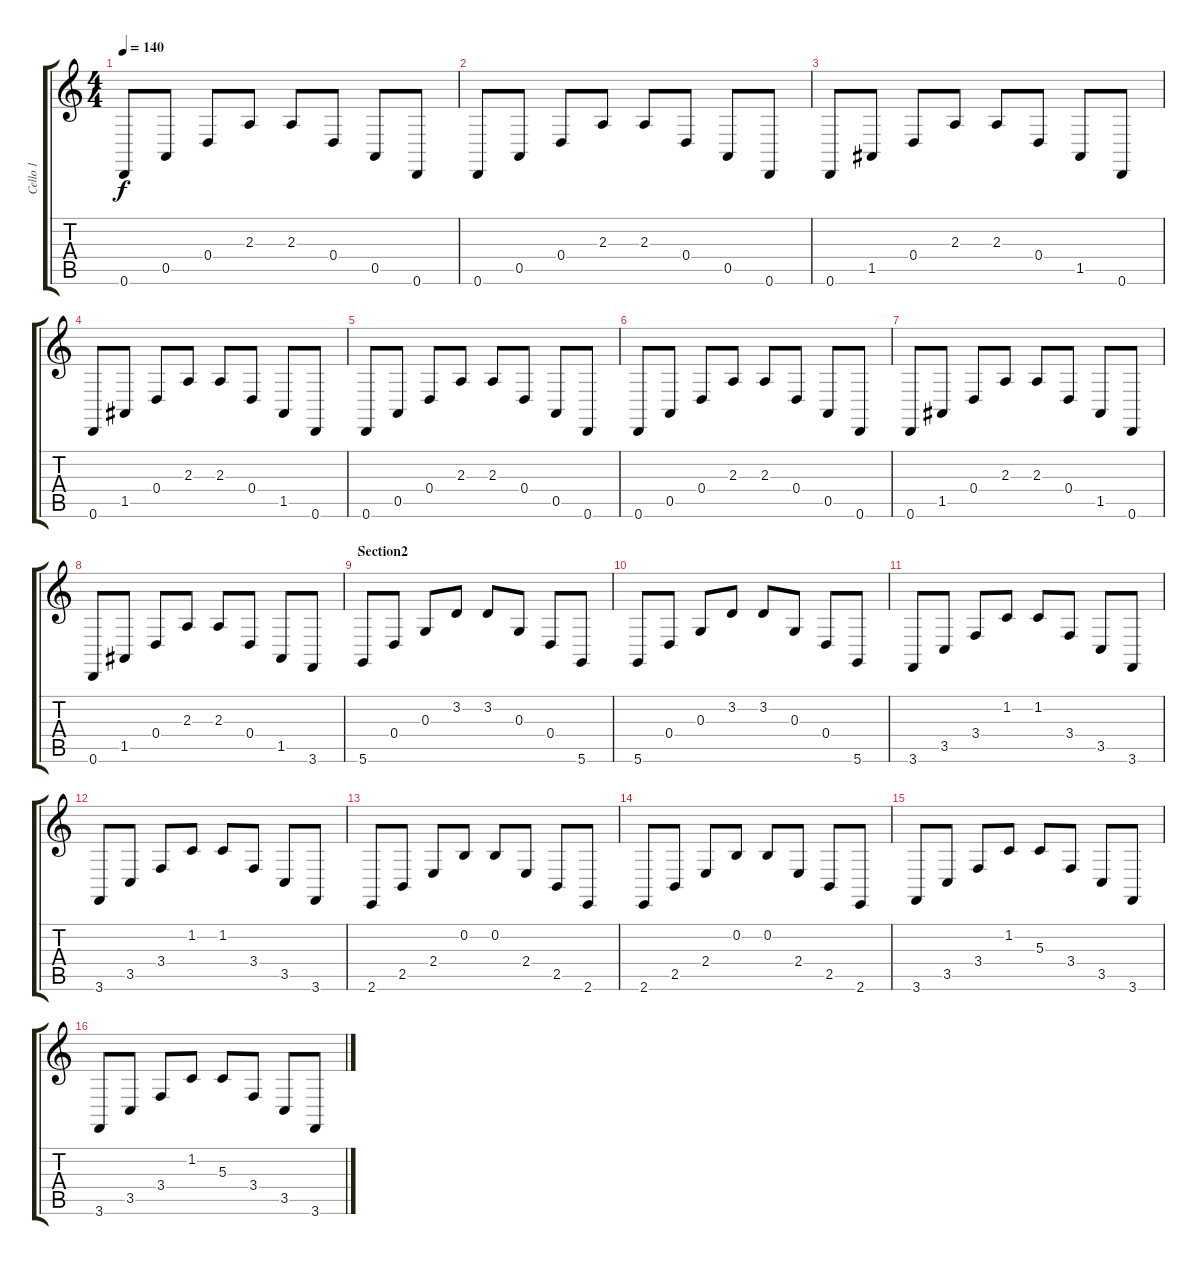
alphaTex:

\track ("Cello 1" "Cello 1") {instrument pizzicatostrings}
\staff {score tabs}
\tuning (E4 B3 G3 D3 A2 D2) {hide}
\ts (4 4)
\tempo 140
\clef g2
\ks c
0.6.8{dy f} 0.5.8 0.4.8 2.3.8 2.3.8 0.4.8 0.5.8 0.6.8 |
0.6.8 0.5.8 0.4.8 2.3.8 2.3.8 0.4.8 0.5.8 0.6.8 |
0.6.8 1.5.8 0.4.8 2.3.8 2.3.8 0.4.8 1.5.8 0.6.8 |
0.6.8 1.5.8 0.4.8 2.3.8 2.3.8 0.4.8 1.5.8 0.6.8 |
0.6.8 0.5.8 0.4.8 2.3.8 2.3.8 0.4.8 0.5.8 0.6.8 |
0.6.8 0.5.8 0.4.8 2.3.8 2.3.8 0.4.8 0.5.8 0.6.8 |
0.6.8 1.5.8 0.4.8 2.3.8 2.3.8 0.4.8 1.5.8 0.6.8 |
0.6.8 1.5.8 0.4.8 2.3.8 2.3.8 0.4.8 1.5.8 3.6.8 |
\section ("" "Section2")
5.6.8 0.4.8 0.3.8 3.2.8 3.2.8 0.3.8 0.4.8 5.6.8 |
5.6.8 0.4.8 0.3.8 3.2.8 3.2.8 0.3.8 0.4.8 5.6.8 |
3.6.8 3.5.8 3.4.8 1.2.8 1.2.8 3.4.8 3.5.8 3.6.8 |
3.6.8 3.5.8 3.4.8 1.2.8 1.2.8 3.4.8 3.5.8 3.6.8 |
2.6.8 2.5.8 2.4.8 0.2.8 0.2.8 2.4.8 2.5.8 2.6.8 |
2.6.8 2.5.8 2.4.8 0.2.8 0.2.8 2.4.8 2.5.8 2.6.8 |
3.6.8 3.5.8 3.4.8 1.2.8 5.3.8 3.4.8 3.5.8 3.6.8 |
3.6.8 3.5.8 3.4.8 1.2.8 5.3.8 3.4.8 3.5.8 3.6.8
